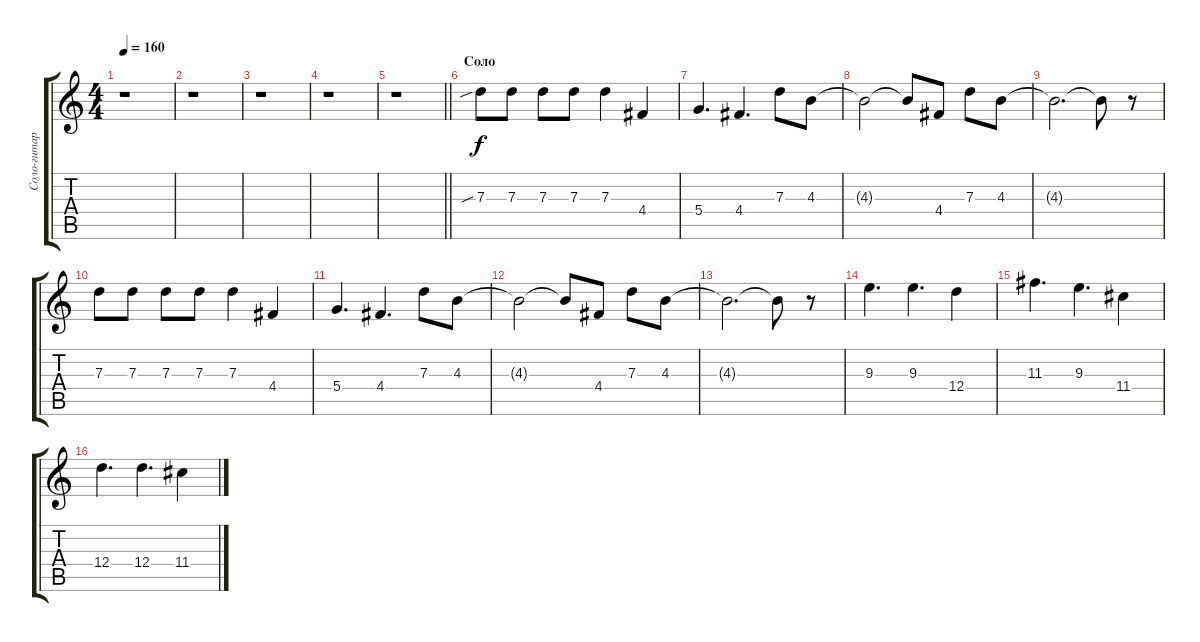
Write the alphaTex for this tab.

\track ("Соло-гитара 1" "Соло-гитар") {instrument overdrivenguitar}
\staff {score tabs}
\tuning (E4 B3 G3 D3 A2 E2) {hide}
\ts (4 4)
\tempo 160
\clef g2
\ks c
r.1{dy f} |
r.1 |
r.1 |
r.1 |
\barLineRight lightlight
r.1 |
\section ("" "Соло")
7.3{sib}.8{balance 5} 7.3.8 7.3.8 7.3.8 7.3.4 4.4.4 |
5.4.4{d} 4.4.4{d} 7.3.8 4.3.8 |
4.3{t}.2 4.3{t}.8 4.4.8 7.3.8 4.3.8 |
4.3{t}.2{d} 4.3{t}.8 r.8 |
7.3.8 7.3.8 7.3.8 7.3.8 7.3.4 4.4.4 |
5.4.4{d} 4.4.4{d} 7.3.8 4.3.8 |
4.3{t}.2 4.3{t}.8 4.4.8 7.3.8 4.3.8 |
4.3{t}.2{d} 4.3{t}.8 r.8 |
9.3.4{d} 9.3.4{d} 12.4.4 |
11.3.4{d} 9.3.4{d} 11.4.4 |
12.4.4{d} 12.4.4{d} 11.4.4
